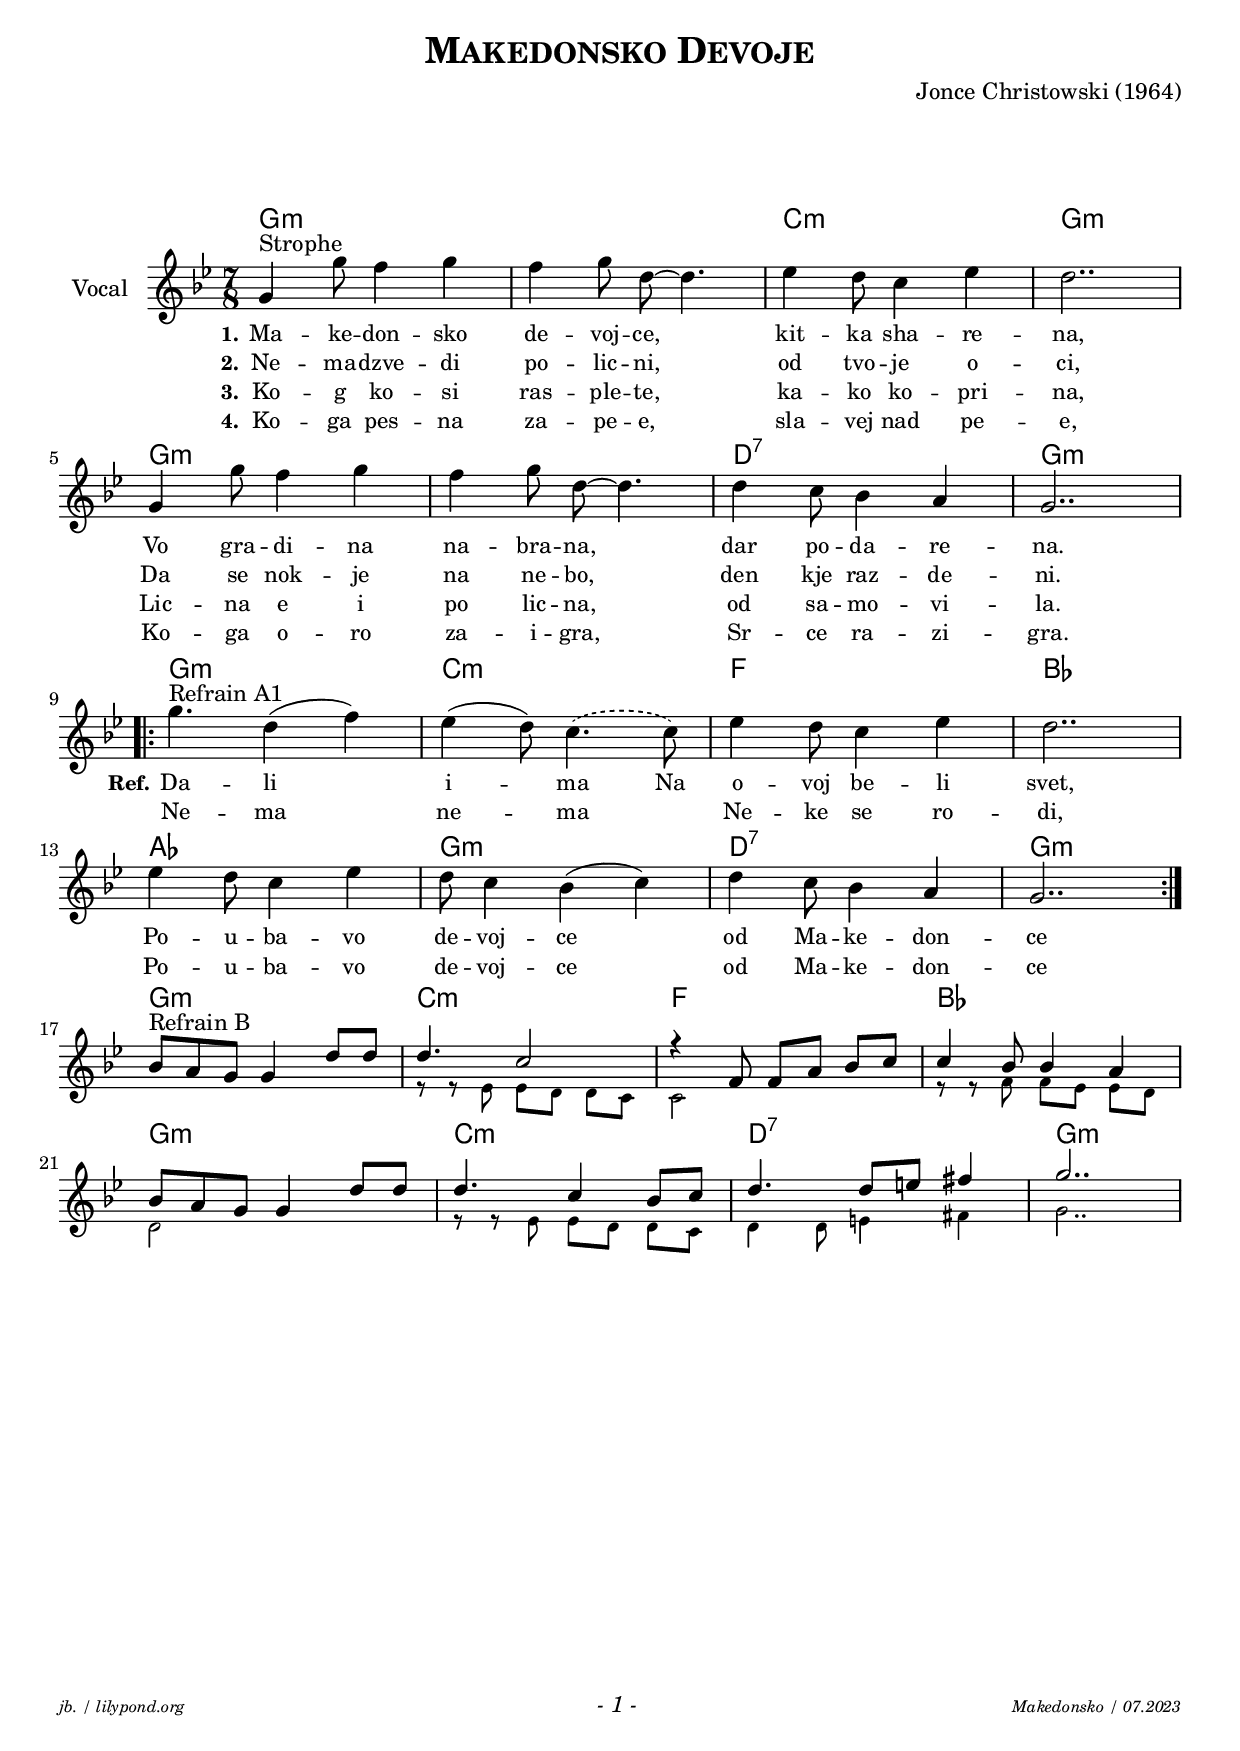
% tepmlate for a three parts Staff with lyrices and a repeat in it
\version "2.20.0"
version_date = "07.2023"
piecename_footerline = "Makedonsko"

\include "../_common/footers.ily"
\footer_common_with_pagenum 

\version "2.20.0"

\header {
  title = \markup \caps  {"Makedonsko Devoje"}
  composer = "Jonce Christowski (1964)"
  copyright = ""
  arranger = " "
  }


\markup \vspace #2 % space between header and score

% -- music and text ------------------------------------------------
\version "2.20.0"

global = {
  \key g \minor
  \time 7/8
  \set Timing.baseMoment = #(ly:make-moment 1/8)
  \set Timing.beatStructure = 3,2,2

}


voice_intro = \fixed c' { 
  g8^"Intro" 
     a bes bes a a g | bes c' d' d' c' c' bes | c' d' es' es' d' c' es' | d'2. r8 
  g8 a bes bes a a g | bes c' d' d' c' c' bes | a bes c' c' bes a bes | g2. r8 \break
}

voice_chords = \chordmode {
  g2..:m s2.. c2..:m  g2..:m
  g2..:m s2.. d2..:7  g2..:m
  \repeat volta 2 {g2..:m c2..:m f2..  bes2..
  as2.. g2..:m d2..:7  g2..:m}
  
}
voice_vocal = \fixed c' { 
  g4^"Strophe" g'8 f'4 g' f' g'8 d'8~4. es'4 d'8 c'4 es'4 d'2.. \break
  g4 g'8 f'4 g' f' g'8 d'8~4. d'4 c'8 bes4 a4 g2.. \break
}

voice_ref_a_one = \fixed c' { 
  \repeat volta 2 { g'4.^"Refrain A1" d'4 (f'4) es'4 (d'8) \once  \slurDashed c'4. (c'8) 
  es'4 d'8 c'4 es'4 d'2.. \break
  es'4 d'8 c'4 es'4 d'8 c'4 bes4 (c'4) 
  d'4 c'8 bes4 a g2..}
}

voice_ref_a_two =  \fixed c' {
  \repeat volta 2 { 
  g4.^"Refrain A2" a4 bes | c'8 bes d' d' c' c' bes | 
  \once  \slurDashed f4 8 g4 a bes8 a c' c' bes bes a \break
  c'4 8 d'4 es'4 
  d'4 bes8 g4 4 a8 bes a fis4 a | g2..}
}

voice_ref_b = \fixed c' { 
  bes8^"Refrain B" a8 g8 g4 d'8 d'8 d'4. c'2 
  r4 f8 f  a bes c' c'4 bes8 bes 4 a4  \break
  bes8 a8 g8 g4 d'8 d'8 d'4. c'4  bes8 c'
  d'4. d'8 e'8 fis'4 g'2..
}

voice_ref_b_second = \fixed c { 
  s2.. r8 r8 es'8 8 d' d' c' c'2 s4. r8 r8 f' f' es' es' d' 
  d'2 s4. r8 r8 es'8 8 d' d' c' d'4 8 e'4 fis'4 g'2.. 
  
}
voice_chords_ref_b = \chordmode {
  g2..:m c2..:m f2..  bes2..
  g2..:m c2..:m d2..:7  g2..:m
  
}



\version "2.20.0"

stanza_one = \lyricmode 
  {\set fontSize = #-1 
   \set stanza = "1." 
   Ma4 -- ke8 -- don4 -- sko de -- voj8 -- ce,2  
   kit4 -- ka8 sha4 -- re4 -- na,2.. 
   Vo4 gra8 -- di4 -- na4 na4 -- bra8 -- na,2
   dar4 po8 -- da4 -- re -- na.2.. 
   \set stanza = "Ref." 
   Da4. -- li2 i4. -- ma4. Na8 o4 -- voj8 be4 -- li4 svet,2.. 
   Po4 -- u8 -- ba4 -- vo4 de8 -- voj4 -- ce2 od4 Ma8 -- ke4 -- don4 -- ce2..
  }

stanza_two = \lyricmode 
  {\set fontSize = #-1 
   \set stanza = "2." 
   Ne4 -- ma8 -- dzve4 -- di po -- lic8 -- ni,2  
   od4 tvo8 -- je4  o4 -- ci,2.. 
   Da4 se8 nok4 -- je4 na4 ne8 -- bo,2
   den4 kje8 raz4 -- de -- ni.2.. 
   %\set stanza = "Ref." 
   Ne4. -- ma2 ne4. -- ma2 Ne4 -- ke8 se4 ro4 -- di,2.. 
   Po4 -- u8 -- ba4 -- vo4 de8 -- voj4 -- ce2 od4 Ma8 -- ke4 -- don4 -- ce2..
  }
  
stanza_three = \lyricmode 
  {\set fontSize = #-1 
   \set stanza = "3." 
   Ko4 -- g8   ko4 -- si ras -- ple8 -- te,2  
   ka4 -- ko8 ko4 -- pri4 -- na,2.. 
   Lic4 -- na8 e4  i4 po4 lic8 -- na,2
   od4 sa8 -- mo4 -- vi -- la.2.. 
  }
stanza_four = \lyricmode 
  {\set fontSize = #-1 
   \set stanza = "4." 
   Ko4 -- ga8 pes4 -- na za -- pe8 -- e,2  
   sla4 -- vej8 nad4  pe4 -- e,2.. 
   Ko4 -- ga8 o4 -- ro4 za4 -- i8 -- gra,2
   Sr4 -- ce8 ra4 -- zi -- gra.2.. 
  }




% -- container ---------------------------------------------
\score {
  <<
  \new ChordNames {
    \voice_chords
    \voice_chords_ref_b
  }
  \new Staff \with {
      midiInstrument = "acoustic guitar (nylon)"
      instrumentName = "Vocal" }
    {
           \new Voice = "lead" { 
     \oneVoice {\global 
                \voice_vocal 
                \voice_ref_a_one \break
     }  % stanza with one single voice
     
         << 
              \new Voice  = "refr_b_first" {
                  \voiceOne \voice_ref_b }  % refrain, 2 voices
              \new Voice = "refr_b_second" {
                  \voiceTwo \magnifyMusic #0.8 
                  \voice_ref_b_second}  % second voice smaller notes
            >> 
    }
    }
   
  \new Lyrics 
    \stanza_one
  \new Lyrics 
    \stanza_two
  \new Lyrics 
    \stanza_three
  \new Lyrics 
    \stanza_four
  
  >>
  \layout { }
  \midi { \tempo 4=140 }
}